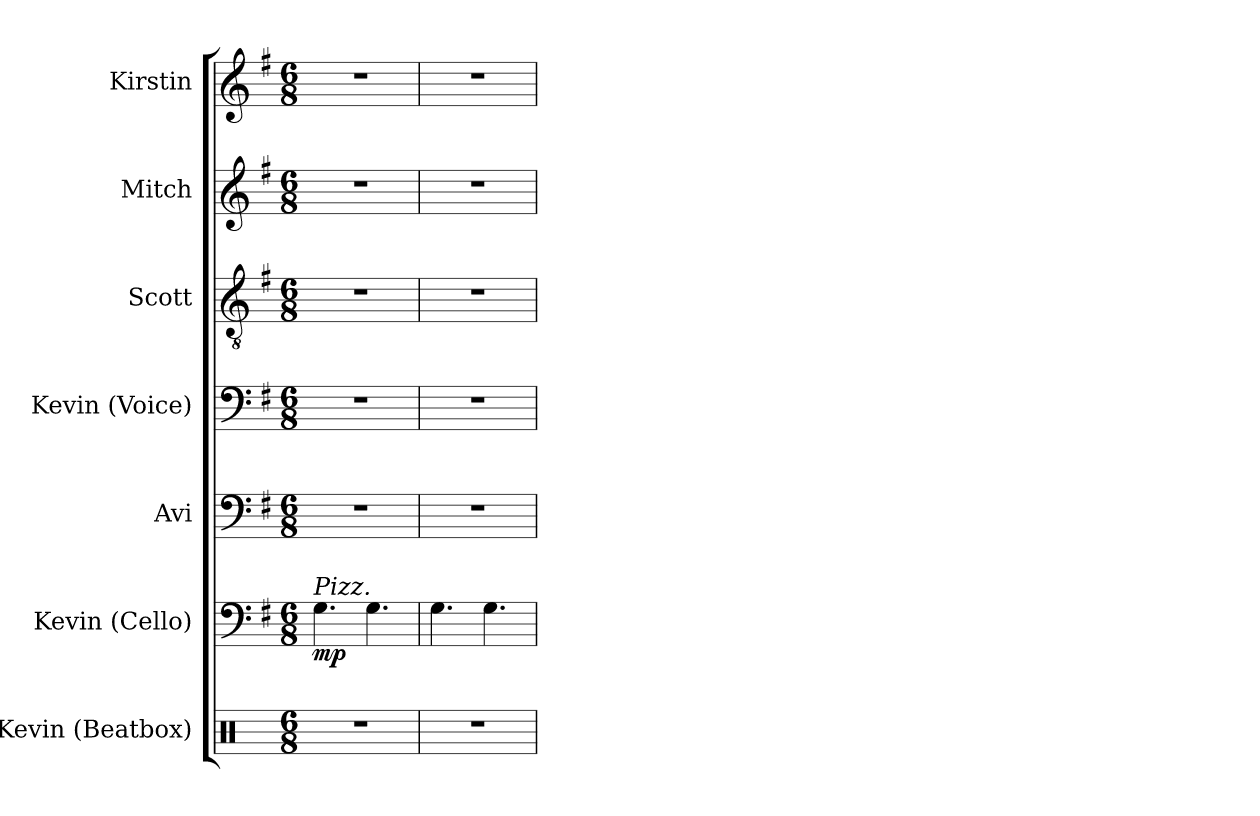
**kern	**kern	**dynam	**kern	**kern	**kern	**kern	**kern
*part7	*part6	*part6	*part5	*part4	*part3	*part2	*part1
*staff7	*staff6	*staff6	*staff5	*staff4	*staff3	*staff2	*staff1
*I"Kevin (Beatbox)	*I"Kevin (Cello)	*	*I"Avi	*I"Kevin (Voice)	*I"Scott	*I"Mitch	*I"Kirstin
*I'Ke. (B)	*I'Ke. (C)	*	*I'A.	*I'Ke. (V)	*I'S.	*I'M.	*I'Kr.
*clefX	*clefF4	*	*clefF4	*clefF4	*clefGv2	*clefG2	*clefG2
*k[]	*k[f#]	*	*k[f#]	*k[f#]	*k[f#]	*k[f#]	*k[f#]
*M6/8	*M6/8	*	*M6/8	*M6/8	*M6/8	*M6/8	*M6/8
*MM75	*MM75	*	*MM75	*MM75	*MM75	*MM75	*MM75
=1	=1	=1	=1	=1	=1	=1	=1
!	!LO:TX:a:i:t=Pizz.	!	!	!	!	!	!
!	!	!LO:DY:b	!	!	!	!	!
2.r	4.G\	mp	2.r	2.r	2.r	2.r	2.r
.	4.G\	.	.	.	.	.	.
=2	=2	=2	=2	=2	=2	=2	=2
2.r	4.G\	.	2.r	2.r	2.r	2.r	2.r
.	4.G\	.	.	.	.	.	.
=	=	=	=	=	=	=	=
*-	*-	*-	*-	*-	*-	*-	*-
